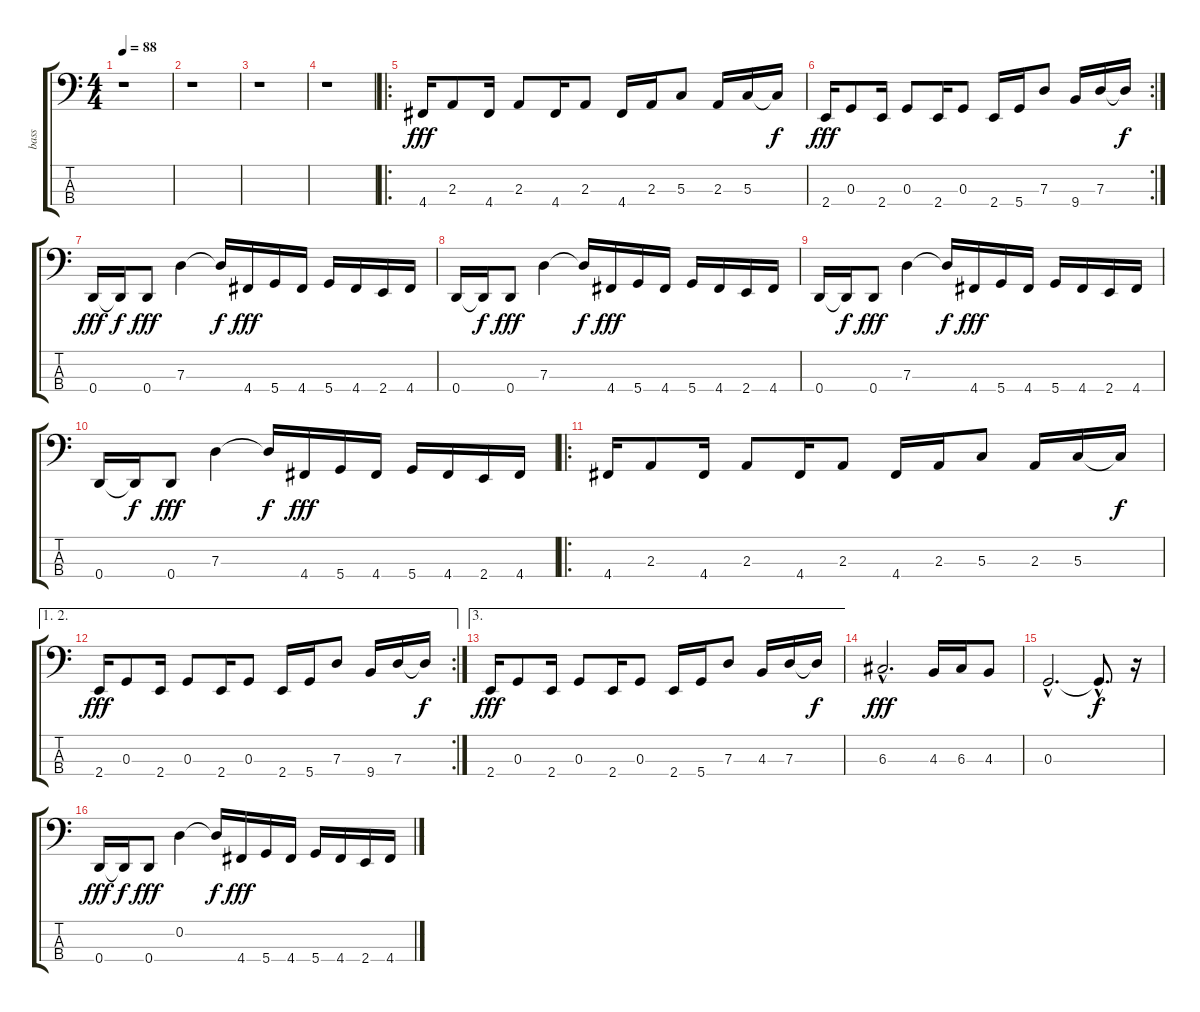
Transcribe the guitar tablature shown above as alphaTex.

\track ("bass" "bass") {instrument electricbassfinger}
\staff {score tabs}
\tuning (G2 D2 G1 D1) {hide}
\ts (4 4)
\tempo 88
\clef f4
\ks c
r.1{dy fff instrument electricbassfinger} |
r.1 |
r.1 |
r.1 |
\ro
4.4.16 2.3.8 4.4.16 2.3.8 4.4.16 2.3.8 4.4.16 2.3.16 5.3.8 2.3.16 5.3.16 5.3{t}.16{dy f} |
\rc 2
2.4.16{dy fff} 0.3.8 2.4.16 0.3.8 2.4.16 0.3.8 2.4.16 5.4.16 7.3.8 9.4.16 7.3.16 7.3{t}.16{dy f} |
0.4.16{dy fff} 0.4{t}.16{dy f} 0.4.8{dy fff} 7.3.4 7.3{t}.16{dy f} 4.4.16{dy fff} 5.4.16 4.4.16 5.4.16 4.4.16 2.4.16 4.4.16 |
0.4.16 0.4{t}.16{dy f} 0.4.8{dy fff} 7.3.4 7.3{t}.16{dy f} 4.4.16{dy fff} 5.4.16 4.4.16 5.4.16 4.4.16 2.4.16 4.4.16 |
0.4.16 0.4{t}.16{dy f} 0.4.8{dy fff} 7.3.4 7.3{t}.16{dy f} 4.4.16{dy fff} 5.4.16 4.4.16 5.4.16 4.4.16 2.4.16 4.4.16 |
0.4.16 0.4{t}.16{dy f} 0.4.8{dy fff} 7.3.4 7.3{t}.16{dy f} 4.4.16{dy fff} 5.4.16 4.4.16 5.4.16 4.4.16 2.4.16 4.4.16 |
\ro
4.4.16 2.3.8 4.4.16 2.3.8 4.4.16 2.3.8 4.4.16 2.3.16 5.3.8 2.3.16 5.3.16 5.3{t}.16{dy f} |
\ae (1 2)
\rc 2
2.4.16{dy fff} 0.3.8 2.4.16 0.3.8 2.4.16 0.3.8 2.4.16 5.4.16 7.3.8 9.4.16 7.3.16 7.3{t}.16{dy f} |
\ae 3
2.4.16{dy fff} 0.3.8 2.4.16 0.3.8 2.4.16 0.3.8 2.4.16 5.4.16 7.3.8 4.3.16 7.3.16 7.3{t}.16{dy f} |
6.3{hac}.2{d dy fff} 4.3.16 6.3.16 4.3.8 |
0.3{hac}.2{d} 0.3{hac t}.8{d dy f} r.16 |
0.4.16{dy fff} 0.4{t}.16{dy f} 0.4.8{dy fff} 0.2.4 0.2{t}.16{dy f} 4.4.16{dy fff} 5.4.16 4.4.16 5.4.16 4.4.16 2.4.16 4.4.16
